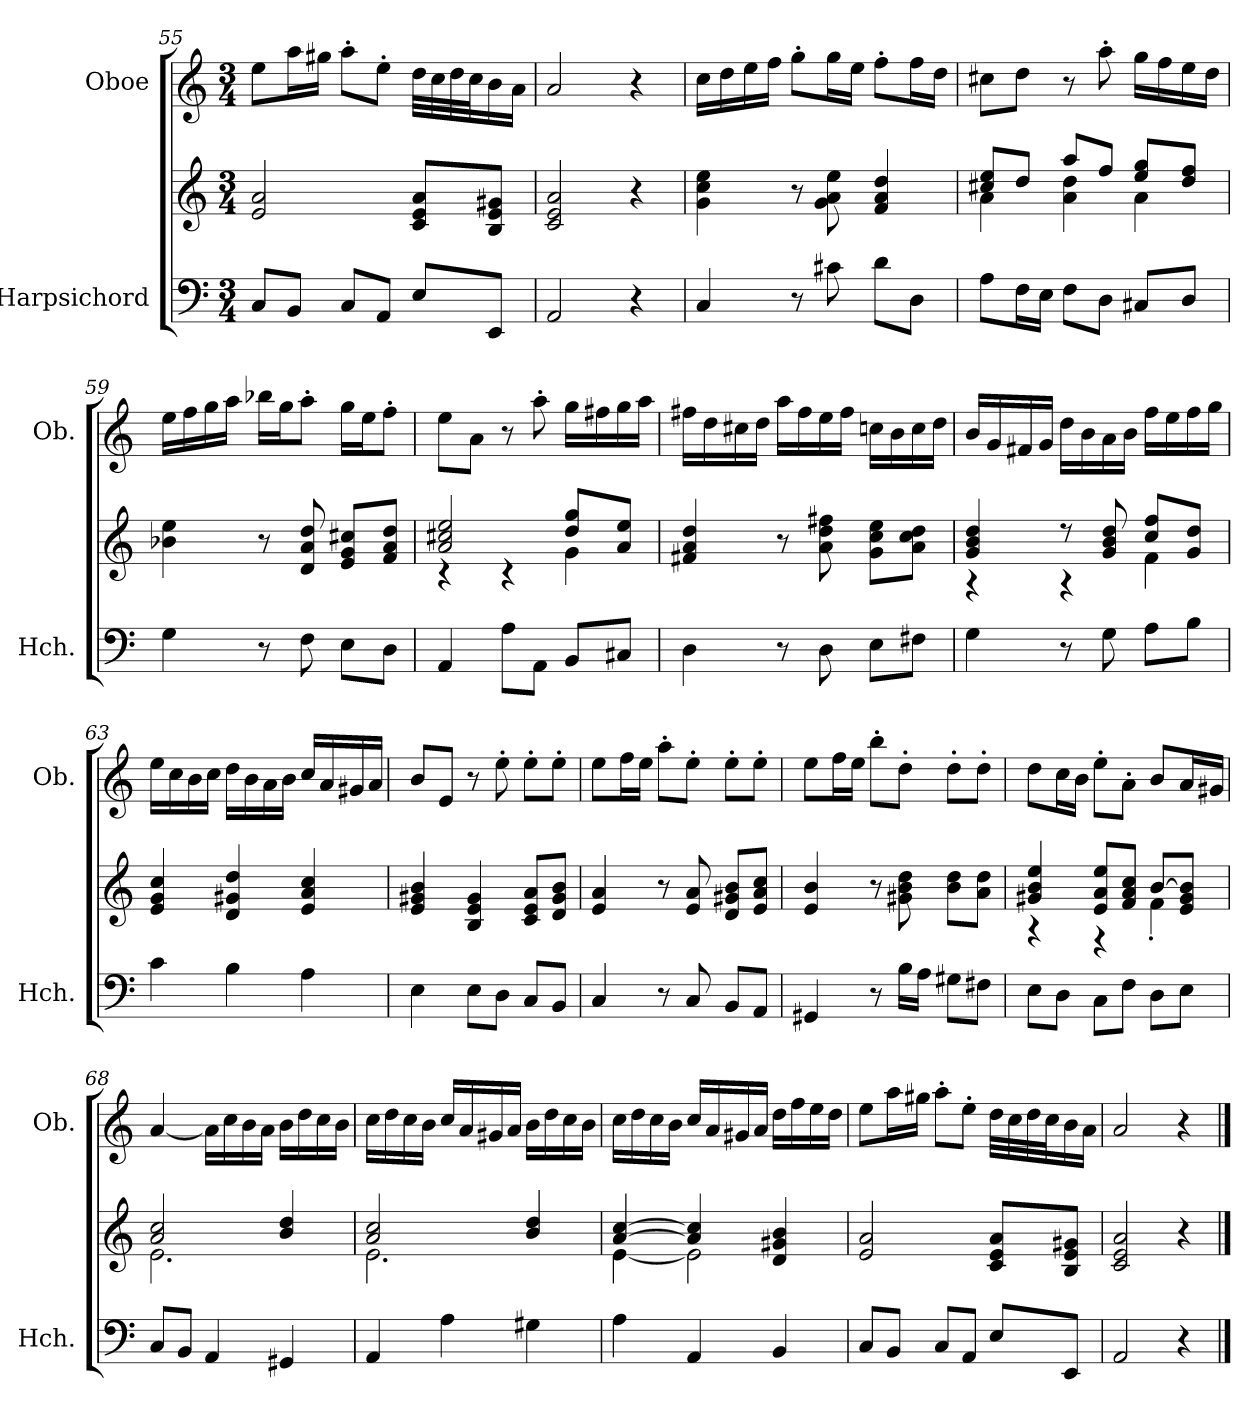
**kern	**kern	**kern
*part2	*part2	*part1
*staff3	*staff2	*staff1
*I"Harpsichord	*	*I"Oboe
*I'Hch.	*	*I'Ob.
!!LO:LB:g=z
*clefF4	*clefG2	*clefG2
*k[]	*k[]	*k[]
*M3/4	*M3/4	*M3/4
=55	=55	=55
8C/L	2e/ 2a/	8ee\L
8BB/J	.	16aa\L
.	.	16gg#X\JJ
8C/L	.	8aa'\L
8AA/J	.	8ee'\J
8E/L	8c/ 8e/ 8a/L	32dd\LLL
.	.	32cc\
.	.	32dd\
.	.	32cc\J
8EE/J	8B/ 8e/ 8g#X/J	16b\
.	.	16a\JJ
=56	=56	=56
2AA/	2c/ 2e/ 2a/	2a/
4r	4r	4r
=57	=57	=57
4C/	4g\ 4cc\ 4ee\	16cc\LL
.	.	16dd\
.	.	16ee\
.	.	16ff\JJ
8r	8r	8gg'\L
8c#X\	8g\ 8a\ 8ee\	16gg\L
.	.	16ee\JJ
8d\L	4f/ 4a/ 4dd/	8ff'\L
8D\J	.	16ff\L
.	.	16dd\JJ
=58	=58	=58
*	*^	*
8A\L	8cc#X/ 8ee/L	4a\	8cc#X\L
16F\L	8dd/J	.	8dd\J
16E\JJ	.	.	.
8F\L	8aa/L	4a\ 4dd\	8r
8D\J	8ff/J	.	8aa'\
8C#X/L	8ee/ 8gg/L	4a\	16gg\LL
.	.	.	16ff\
8D/J	8dd/ 8ff/J	.	16ee\
.	.	.	16dd\JJ
*	*v	*v	*
!!LO:PB:g=z
=59	=59	=59
4G\	4b-X\ 4ee\	16ee\LL
.	.	16ff\
.	.	16gg\
.	.	16aa\JJ
8r	8r	16bb-X\LL
.	.	16gg\J
8F\	8d/ 8a/ 8dd/	8aa'\J
8E\L	8e/ 8g/ 8cc#X/L	16gg\LL
.	.	16ee\J
8D\J	8f/ 8a/ 8dd/J	8ff'\J
=60	=60	=60
*	*^	*
4AA/	2a/ 2cc#X/ 2ee/	4r	8ee\L
.	.	.	8a\J
8A\L	.	4r	8r
8AA\J	.	.	8aa'\
8BB/L	8dd/ 8gg/L	4g\	16gg\LL
.	.	.	16ff#X\
8C#X/J	8a/ 8ee/J	.	16gg\
.	.	.	16aa\JJ
*	*v	*v	*
=61	=61	=61
4D\	4f#X/ 4a/ 4dd/	16ff#X\LL
.	.	16dd\
.	.	16cc#X\
.	.	16dd\JJ
8r	8r	16aa\LL
.	.	16ff#\
8D\	8a\ 8dd\ 8ff#X\	16ee\
.	.	16ff#\JJ
8E\L	8g\ 8cc\ 8ee\L	16ccn\LL
.	.	16b\
8F#X\J	8a\ 8cc\ 8dd\J	16cc\
.	.	16dd\JJ
!!LO:LB:g=z
=62	=62	=62
*	*^	*
4G\	4g/ 4b/ 4dd/	4r	16b/LL
.	.	.	16g/
.	.	.	16f#X/
.	.	.	16g/JJ
8r	8r	4r	16dd\LL
.	.	.	16b\
8G\	8g/ 8b/ 8dd/	.	16a\
.	.	.	16b\JJ
8A\L	8cc/ 8ff/L	4f\	16ff\LL
.	.	.	16ee\
8B\J	8g/ 8dd/J	.	16ff\
.	.	.	16gg\JJ
*	*v	*v	*
=63	=63	=63
4c\	4e/ 4g/ 4cc/	16ee\LL
.	.	16cc\
.	.	16b\
.	.	16cc\JJ
4B\	4d/ 4g#X/ 4dd/	16dd\LL
.	.	16b\
.	.	16a\
.	.	16b\JJ
4A\	4e/ 4a/ 4cc/	16cc/LL
.	.	16a/
.	.	16g#X/
.	.	16a/JJ
=64	=64	=64
4E\	4e/ 4g#X/ 4b/	8b/L
.	.	8e/J
8E\L	4B/ 4e/ 4g#/	8r
8D\J	.	8ee'\
8C/L	8c/ 8e/ 8a/L	8ee'\L
8BB/J	8d/ 8g#/ 8b/J	8ee'\J
=65	=65	=65
4C/	4e/ 4a/	8ee\L
.	.	16ff\L
.	.	16ee\JJ
8r	8r	8aa'\L
8C/	8e/ 8a/	8ee'\J
8BB/L	8d/ 8g#X/ 8b/L	8ee'\L
8AA/J	8e/ 8a/ 8cc/J	8ee'\J
!!LO:LB:g=z
=66	=66	=66
4GG#X/	4e/ 4b/	8ee\L
.	.	16ff\L
.	.	16ee\JJ
8r	8r	8bb'\L
16B\LL	8g#X\ 8b\ 8dd\	8dd'\J
16A\JJ	.	.
8G#X\L	8b\ 8dd\L	8dd'\L
8F#X\J	8a\ 8dd\J	8dd'\J
=67	=67	=67
*	*^	*
8E\L	4g#X/ 4b/ 4ee/	4r	8dd\L
8D\J	.	.	16cc\L
.	.	.	16b\JJ
8C\L	8e/ 8a/ 8ee/L	4r	8ee'\L
8F\J	8f/ 8a/ 8cc/J	.	8a'\J
8D\L	[8b/L	4f'\	8b/L
8E\J	8e/ 8g#/ 8b/]J	.	16a/L
.	.	.	16g#X/JJ
=68	=68	=68	=68
8C/L	2a/ 2cc/	2.e\	[4a/
8BB/J	.	.	.
4AA/	.	.	16a\LL]
.	.	.	16cc\
.	.	.	16b\
.	.	.	16a\JJ
4GG#X/	4b/ 4dd/	.	16b\LL
.	.	.	16dd\
.	.	.	16cc\
.	.	.	16b\JJ
=69	=69	=69	=69
4AA/	2a/ 2cc/	2.e\	16cc\LL
.	.	.	16dd\
.	.	.	16cc\
.	.	.	16b\JJ
4A\	.	.	16cc/LL
.	.	.	16a/
.	.	.	16g#X/
.	.	.	16a/JJ
4G#X\	4b/ 4dd/	.	16b\LL
.	.	.	16dd\
.	.	.	16cc\
.	.	.	16b\JJ
!!LO:LB:g=z
=70	=70	=70	=70
4A\	[4a/ [4cc/	[4e\	16cc\LL
.	.	.	16dd\
.	.	.	16cc\
.	.	.	16b\JJ
4AA/	4a/] 4cc/]	2e\]	16cc/LL
.	.	.	16a/
.	.	.	16g#X/
.	.	.	16a/JJ
4BB/	4d/ 4g#X/ 4b/	.	16dd\LL
.	.	.	16ff\
.	.	.	16ee\
.	.	.	16dd\JJ
*	*v	*v	*
=71	=71	=71
8C/L	2e/ 2a/	8ee\L
8BB/J	.	16aa\L
.	.	16gg#X\JJ
8C/L	.	8aa'\L
8AA/J	.	8ee'\J
8E/L	8c/ 8e/ 8a/L	32dd\LLL
.	.	32cc\
.	.	32dd\
.	.	32cc\J
8EE/J	8B/ 8e/ 8g#X/J	16b\
.	.	16a\JJ
=72	=72	=72
2AA/	2c/ 2e/ 2a/	2a/
4r	4r	4r
==	==	==
*-	*-	*-
